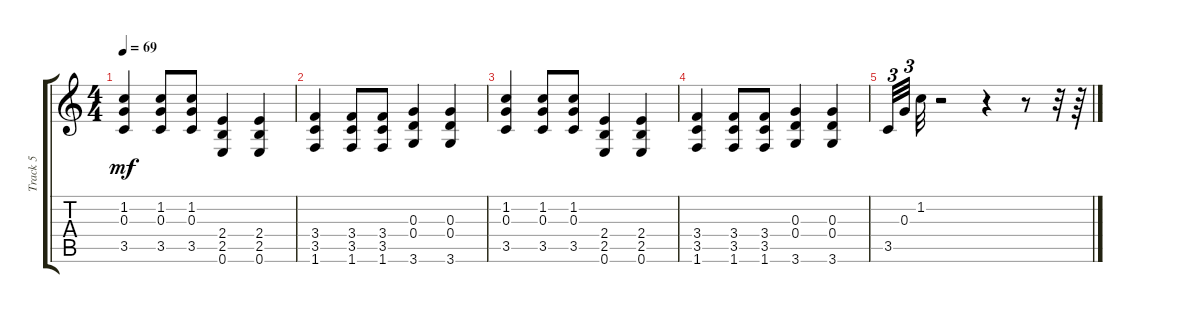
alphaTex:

\track ("Track 5" "Track 5") {instrument acousticguitarsteel}
\staff {score tabs}
\tuning (E4 B3 G3 D3 A2 E2) {hide}
\ts (4 4)
\tempo 69
\clef g2
\ks c
(1.2 0.3 3.5).4{dy mf} (1.2 0.3 3.5).8 (1.2 0.3 3.5).8 (2.4 2.5 0.6).4 (2.4 2.5 0.6).4 |
(3.4 3.5 1.6).4 (3.4 3.5 1.6).8 (3.4 3.5 1.6).8 (0.3 0.4 3.6).4 (0.3 0.4 3.6).4 |
(1.2 0.3 3.5).4 (1.2 0.3 3.5).8 (1.2 0.3 3.5).8 (2.4 2.5 0.6).4 (2.4 2.5 0.6).4 |
(3.4 3.5 1.6).4 (3.4 3.5 1.6).8{volume 12} (3.4 3.5 1.6).8{volume 11} (0.3 0.4 3.6).4{volume 9} (0.3 0.4 3.6).4{volume 6} |
3.5.32{tu (3 2) volume 3} 0.3.32{tu (3 2) volume 3 beam splitsecondary} 1.2.32{volume 3} r.2 r.4 r.8 r.32 r.64
